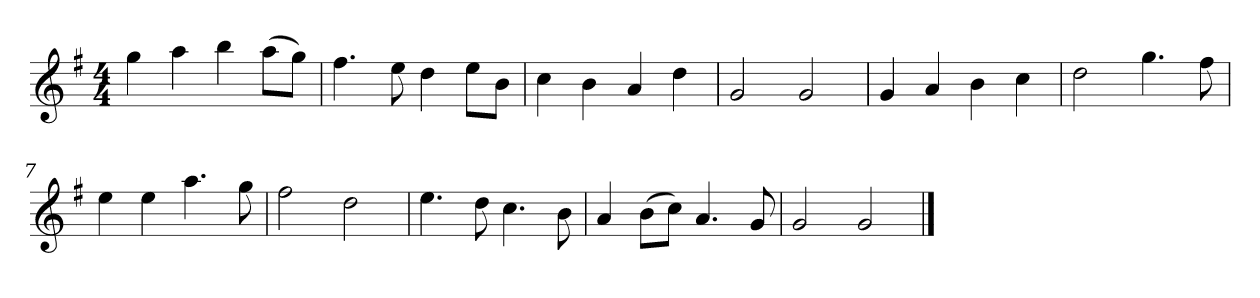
**kern
*part1
*staff1
*k[f#]
*M4/4
*MM120
=1
4gg
4aa
4bb
(8aaL
8ggJ)
=2
4.ff#
8ee
4dd
8eeL
8bJ
=3
4cc
4b
4a
4dd
=4
2g
2g
=5
4g
4a
4b
4cc
=6
2dd
4.gg
8ff#
=7
4ee
4ee
4.aa
8gg
=8
2ff#
2dd
=9
4.ee
8dd
4.cc
8b
=10
4a
(8bL
8ccJ)
4.a
8g
=11
2g
2g
==
*-
